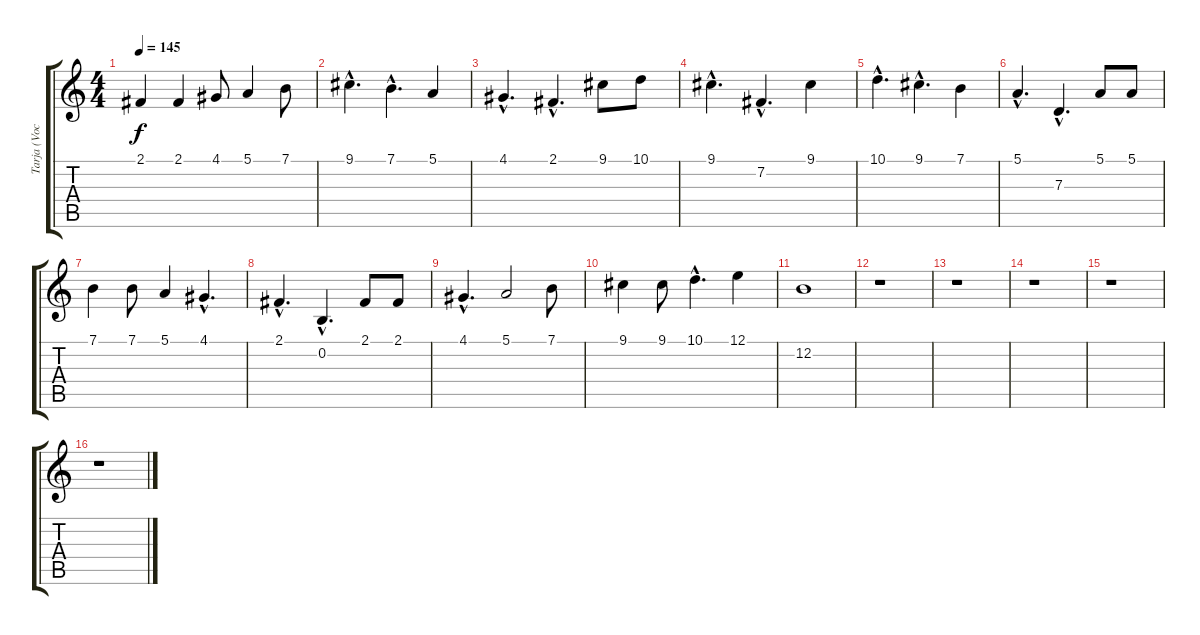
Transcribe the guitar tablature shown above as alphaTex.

\track ("Tarja (Vocals)" "Tarja (Voc") {instrument lead6voice}
\staff {score tabs}
\tuning (E4 B3 G3 D3 A2 E2) {hide}
\ts (4 4)
\tempo 145
\clef g2
\ks c
2.1.4{dy f} 2.1.4 4.1.8 5.1.4 7.1.8 |
9.1{hac}.4{d} 7.1{hac}.4{d} 5.1.4 |
4.1{hac}.4{d} 2.1{hac}.4{d} 9.1.8 10.1.8 |
9.1{hac}.4{d} 7.2{hac}.4{d} 9.1.4 |
10.1{hac}.4{d} 9.1{hac}.4{d} 7.1.4 |
5.1{hac}.4{d} 7.3{hac}.4{d} 5.1.8 5.1.8 |
7.1.4 7.1.8 5.1.4 4.1{hac}.4{d} |
2.1{hac}.4{d} 0.2{hac}.4{d} 2.1.8 2.1.8 |
4.1{hac}.4{d} 5.1.2 7.1.8 |
9.1.4 9.1.8 10.1{hac}.4{d} 12.1.4 |
12.2.1 |
r.1 |
r.1 |
r.1 |
r.1 |
r.1
